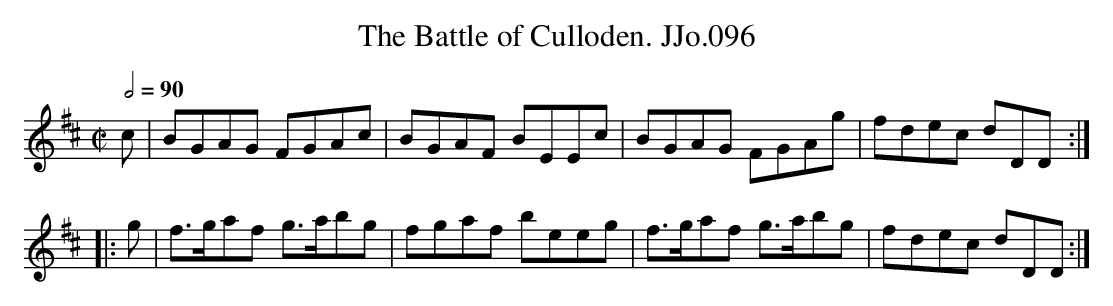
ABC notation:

X:1
T:Battle of Culloden. JJo.096, The
M:C|
L:1/8
Q:2/4=90
K:D
c | BGAG FGAc | BGAF BEEc | BGAG FGAg | fdec dDD :|
|: g | f>gaf g>abg | fgaf beeg | f>gaf g>abg | fdec dDD :|
